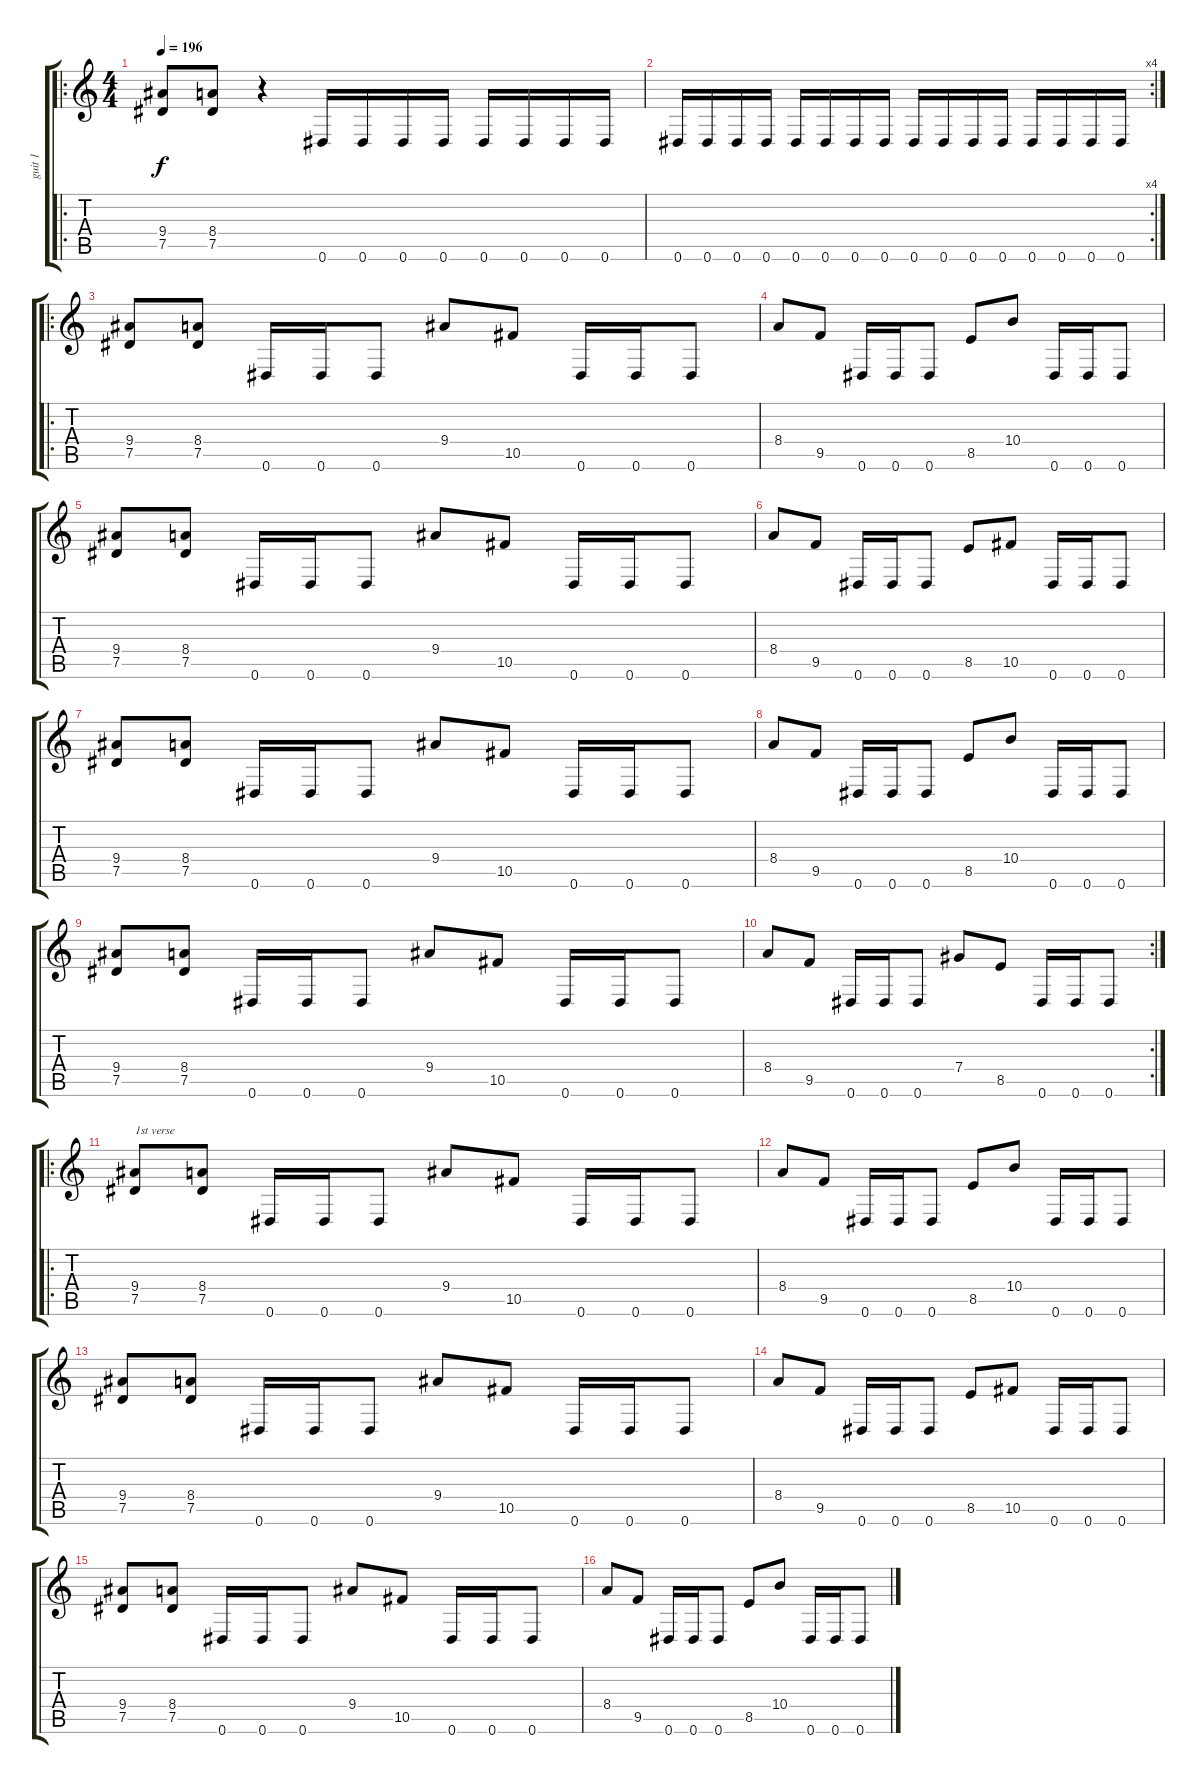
\track ("guit 1" "guit 1") {instrument distortionguitar}
\staff {score tabs}
\tuning (Eb4 Bb3 Gb3 Db3 Ab2 Eb2) {hide}
\ro
\ts (4 4)
\tempo 196
\clef g2
\ks c
(9.4 7.5).8{dy f instrument distortionguitar} (8.4 7.5).8 r.4 0.6.16 0.6.16 0.6.16 0.6.16 0.6.16 0.6.16 0.6.16 0.6.16 |
\rc 4
0.6.16 0.6.16 0.6.16 0.6.16 0.6.16 0.6.16 0.6.16 0.6.16 0.6.16 0.6.16 0.6.16 0.6.16 0.6.16 0.6.16 0.6.16 0.6.16 |
\ro
(9.4 7.5).8 (8.4 7.5).8 0.6.16 0.6.16 0.6.8 9.4.8 10.5.8 0.6.16 0.6.16 0.6.8 |
8.4.8 9.5.8 0.6.16 0.6.16 0.6.8 8.5.8 10.4.8 0.6.16 0.6.16 0.6.8 |
(9.4 7.5).8 (8.4 7.5).8 0.6.16 0.6.16 0.6.8 9.4.8 10.5.8 0.6.16 0.6.16 0.6.8 |
8.4.8 9.5.8 0.6.16 0.6.16 0.6.8 8.5.8 10.5.8 0.6.16 0.6.16 0.6.8 |
(9.4 7.5).8 (8.4 7.5).8 0.6.16 0.6.16 0.6.8 9.4.8 10.5.8 0.6.16 0.6.16 0.6.8 |
8.4.8 9.5.8 0.6.16 0.6.16 0.6.8 8.5.8 10.4.8 0.6.16 0.6.16 0.6.8 |
(9.4 7.5).8 (8.4 7.5).8 0.6.16 0.6.16 0.6.8 9.4.8 10.5.8 0.6.16 0.6.16 0.6.8 |
\rc 2
8.4.8 9.5.8 0.6.16 0.6.16 0.6.8 7.4.8 8.5.8 0.6.16 0.6.16 0.6.8 |
\ro
(9.4 7.5).8{txt "1st verse"} (8.4 7.5).8 0.6.16 0.6.16 0.6.8 9.4.8 10.5.8 0.6.16 0.6.16 0.6.8 |
8.4.8 9.5.8 0.6.16 0.6.16 0.6.8 8.5.8 10.4.8 0.6.16 0.6.16 0.6.8 |
(9.4 7.5).8 (8.4 7.5).8 0.6.16 0.6.16 0.6.8 9.4.8 10.5.8 0.6.16 0.6.16 0.6.8 |
8.4.8 9.5.8 0.6.16 0.6.16 0.6.8 8.5.8 10.5.8 0.6.16 0.6.16 0.6.8 |
(9.4 7.5).8 (8.4 7.5).8 0.6.16 0.6.16 0.6.8 9.4.8 10.5.8 0.6.16 0.6.16 0.6.8 |
8.4.8 9.5.8 0.6.16 0.6.16 0.6.8 8.5.8 10.4.8 0.6.16 0.6.16 0.6.8
